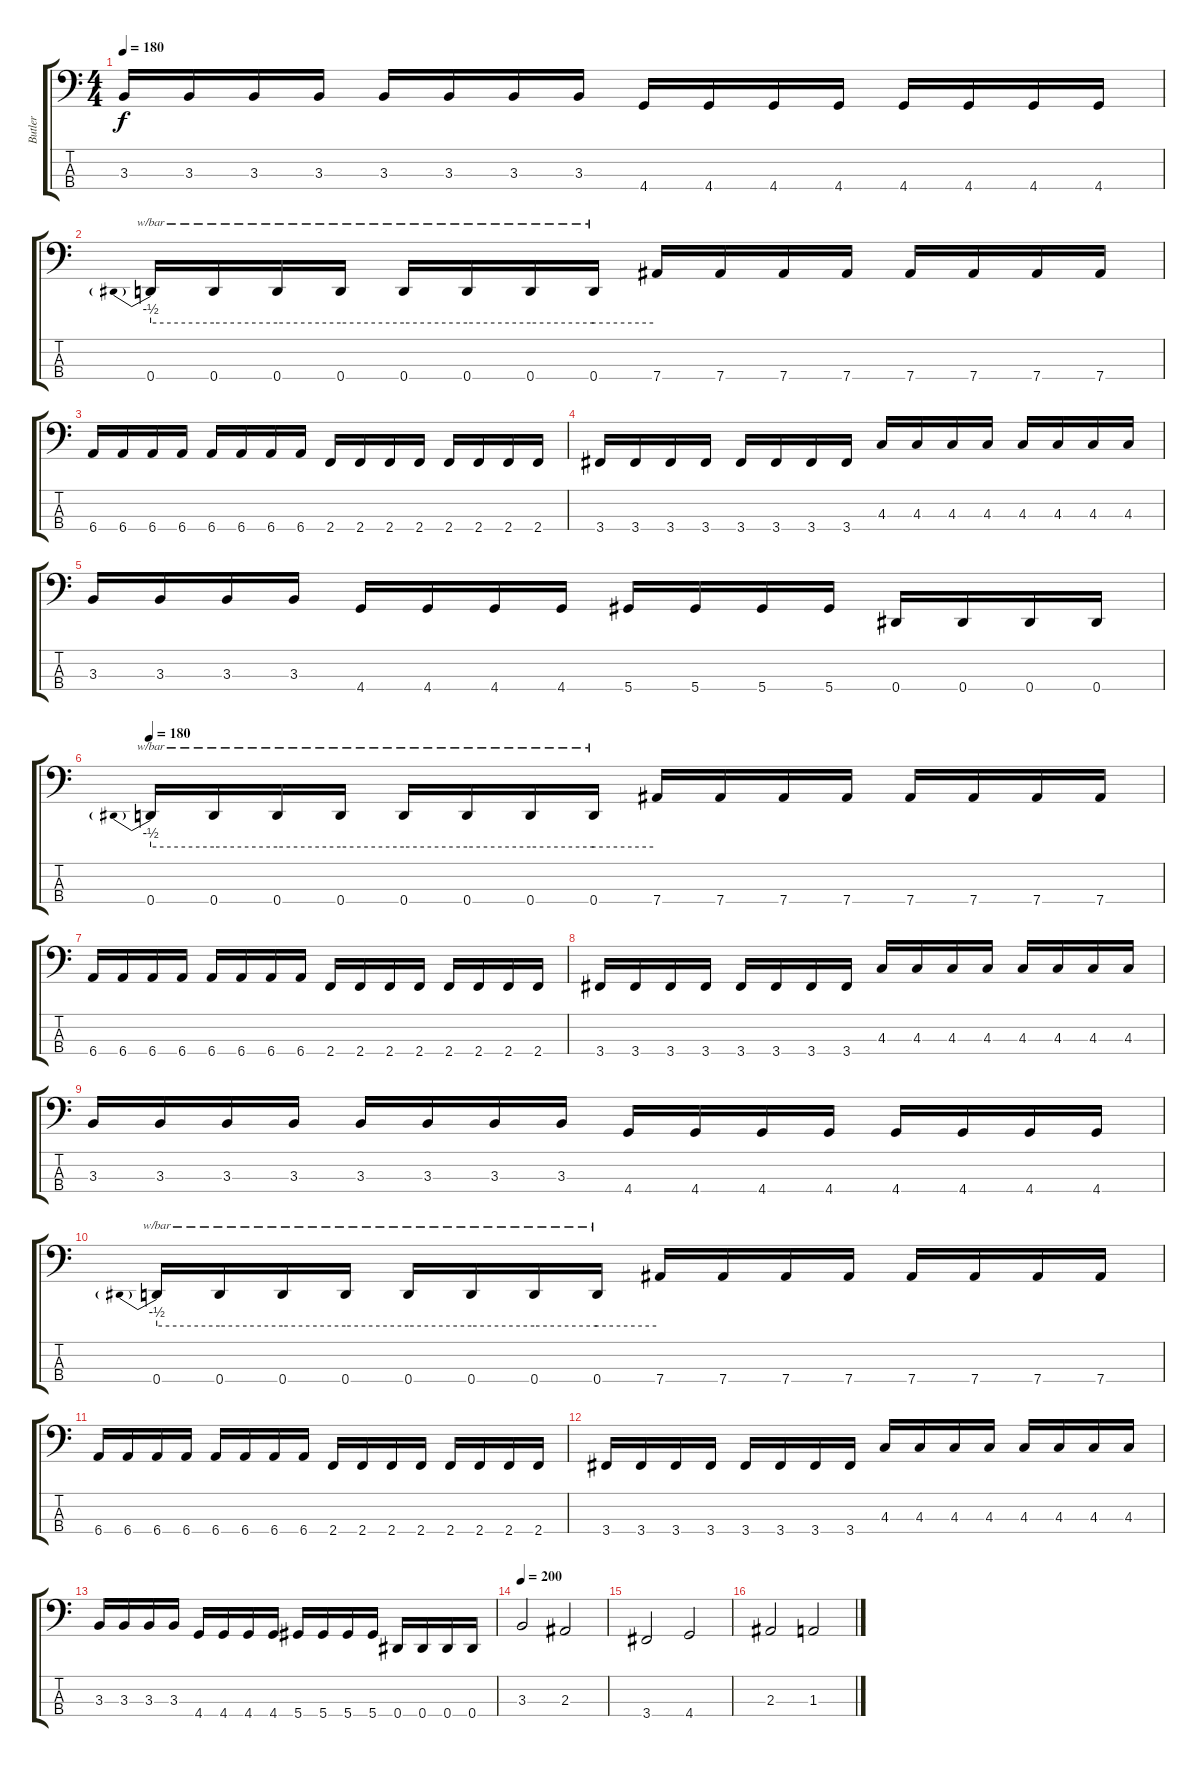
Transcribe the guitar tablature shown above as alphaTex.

\track ("Butler" "Butler") {instrument acousticbass}
\staff {score tabs}
\tuning (Gb2 Db2 Ab1 Eb1) {hide}
\ts (4 4)
\tempo 180
\clef f4
\ks c
3.3.16{dy f} 3.3.16 3.3.16 3.3.16 3.3.16 3.3.16 3.3.16 3.3.16 4.4.16 4.4.16 4.4.16 4.4.16 4.4.16 4.4.16 4.4.16 4.4.16 |
0.4.16{tbe (predive default 0 -2 60 -2)} 0.4.16{tbe (hold default 0 -2 60 -2)} 0.4.16{tbe (hold default 0 -2 60 -2)} 0.4.16{tbe (hold default 0 -2 60 -2)} 0.4.16{tbe (hold default 0 -2 60 -2)} 0.4.16{tbe (hold default 0 -2 60 -2)} 0.4.16{tbe (hold default 0 -2 60 -2)} 0.4.16{tbe (hold default 0 -2 60 -2)} 7.4.16 7.4.16 7.4.16 7.4.16 7.4.16 7.4.16 7.4.16 7.4.16 |
6.4.16 6.4.16 6.4.16 6.4.16 6.4.16 6.4.16 6.4.16 6.4.16 2.4.16 2.4.16 2.4.16 2.4.16 2.4.16 2.4.16 2.4.16 2.4.16 |
3.4.16 3.4.16 3.4.16 3.4.16 3.4.16 3.4.16 3.4.16 3.4.16 4.3.16 4.3.16 4.3.16 4.3.16 4.3.16 4.3.16 4.3.16 4.3.16 |
3.3.16 3.3.16 3.3.16 3.3.16 4.4.16 4.4.16 4.4.16 4.4.16 5.4.16 5.4.16 5.4.16 5.4.16 0.4.16 0.4.16 0.4.16 0.4.16 |
\tempo 180
0.4.16{tbe (predive default 0 -2 60 -2)} 0.4.16{tbe (hold default 0 -2 60 -2)} 0.4.16{tbe (hold default 0 -2 60 -2)} 0.4.16{tbe (hold default 0 -2 60 -2)} 0.4.16{tbe (hold default 0 -2 60 -2)} 0.4.16{tbe (hold default 0 -2 60 -2)} 0.4.16{tbe (hold default 0 -2 60 -2)} 0.4.16{tbe (hold default 0 -2 60 -2)} 7.4.16 7.4.16 7.4.16 7.4.16 7.4.16 7.4.16 7.4.16 7.4.16 |
6.4.16 6.4.16 6.4.16 6.4.16 6.4.16 6.4.16 6.4.16 6.4.16 2.4.16 2.4.16 2.4.16 2.4.16 2.4.16 2.4.16 2.4.16 2.4.16 |
3.4.16 3.4.16 3.4.16 3.4.16 3.4.16 3.4.16 3.4.16 3.4.16 4.3.16 4.3.16 4.3.16 4.3.16 4.3.16 4.3.16 4.3.16 4.3.16 |
3.3.16 3.3.16 3.3.16 3.3.16 3.3.16 3.3.16 3.3.16 3.3.16 4.4.16 4.4.16 4.4.16 4.4.16 4.4.16 4.4.16 4.4.16 4.4.16 |
0.4.16{tbe (predive default 0 -2 60 -2)} 0.4.16{tbe (hold default 0 -2 60 -2)} 0.4.16{tbe (hold default 0 -2 60 -2)} 0.4.16{tbe (hold default 0 -2 60 -2)} 0.4.16{tbe (hold default 0 -2 60 -2)} 0.4.16{tbe (hold default 0 -2 60 -2)} 0.4.16{tbe (hold default 0 -2 60 -2)} 0.4.16{tbe (hold default 0 -2 60 -2)} 7.4.16 7.4.16 7.4.16 7.4.16 7.4.16 7.4.16 7.4.16 7.4.16 |
6.4.16 6.4.16 6.4.16 6.4.16 6.4.16 6.4.16 6.4.16 6.4.16 2.4.16 2.4.16 2.4.16 2.4.16 2.4.16 2.4.16 2.4.16 2.4.16 |
3.4.16 3.4.16 3.4.16 3.4.16 3.4.16 3.4.16 3.4.16 3.4.16 4.3.16 4.3.16 4.3.16 4.3.16 4.3.16 4.3.16 4.3.16 4.3.16 |
3.3.16 3.3.16 3.3.16 3.3.16 4.4.16 4.4.16 4.4.16 4.4.16 5.4.16 5.4.16 5.4.16 5.4.16 0.4.16 0.4.16 0.4.16 0.4.16 |
\tempo 200
3.3.2 2.3.2 |
3.4.2 4.4.2 |
2.3.2 1.3.2
